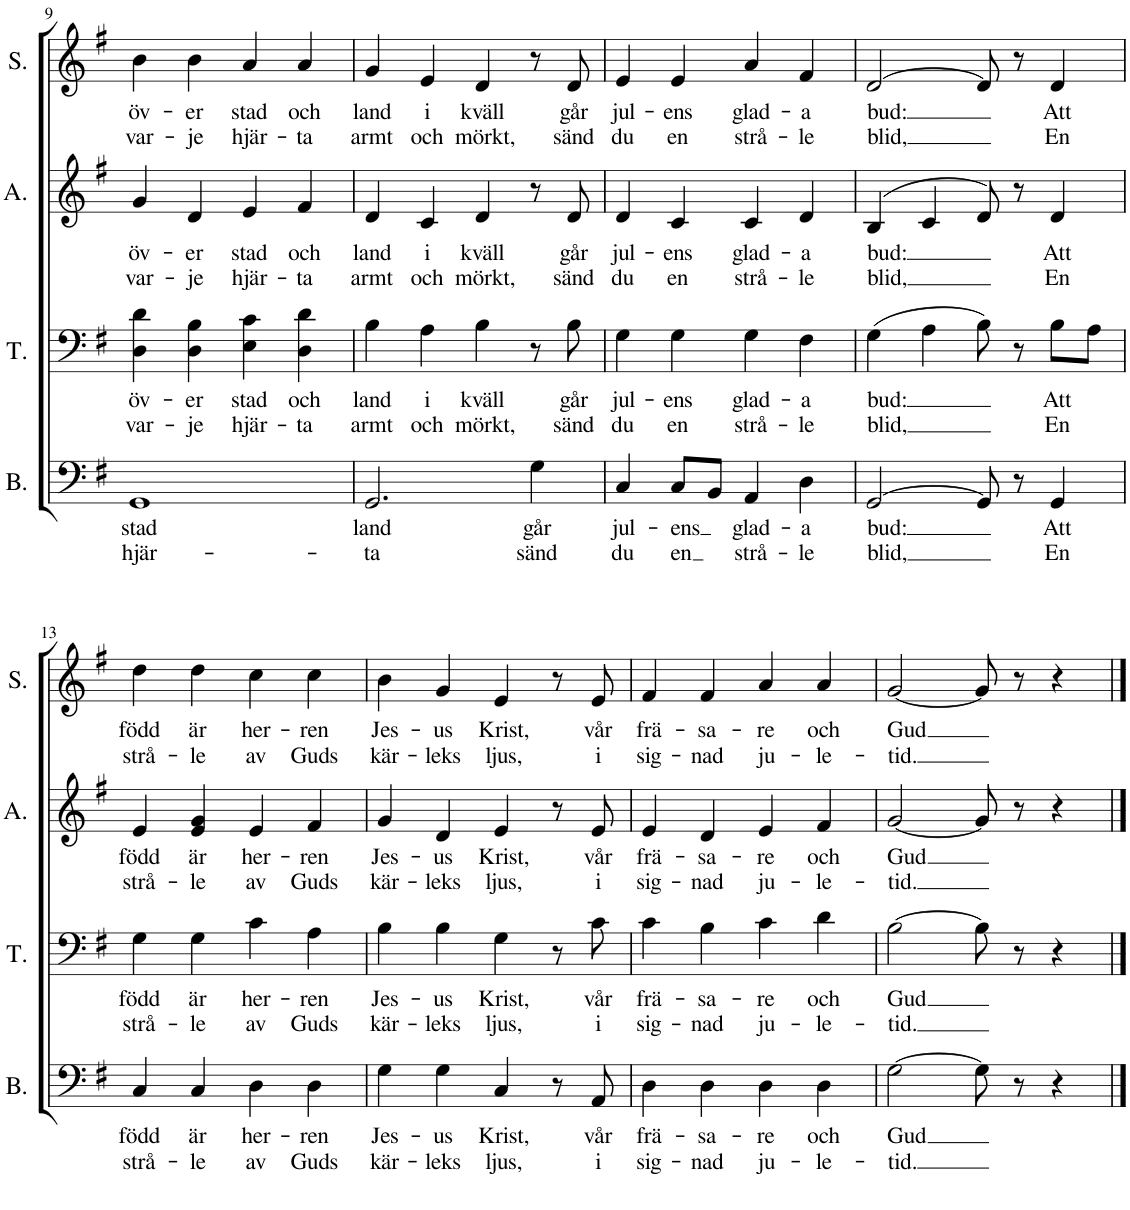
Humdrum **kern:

**kern	**text	**text	**kern	**text	**text	**kern	**text	**text	**kern	**text	**text
*part4	*part4	*part4	*part3	*part3	*part3	*part2	*part2	*part2	*part1	*part1	*part1
*staff4	*staff4	*staff4	*staff3	*staff3	*staff3	*staff2	*staff2	*staff2	*staff1	*staff1	*staff1
*I"Bass	*	*	*I"Tenor	*	*	*I"Alto	*	*	*I"Soprano	*	*
*I'B.	*	*	*I'T.	*	*	*I'A.	*	*	*I'S.	*	*
!!LO:PB:g=z
*clefF4	*	*	*clefF4	*	*	*clefG2	*	*	*clefG2	*	*
*k[f#]	*	*	*k[f#]	*	*	*k[f#]	*	*	*k[f#]	*	*
*M4/4	*	*	*M4/4	*	*	*M4/4	*	*	*M4/4	*	*
=9	=9	=9	=9	=9	=9	=9	=9	=9	=9	=9	=9
!	!LO:LY:b	!LO:LY:b	!	!LO:LY:b	!LO:LY:b	!	!LO:LY:b	!LO:LY:b	!	!LO:LY:b	!LO:LY:b
1GG	stad	hjär-	4D\ 4d\	öv-	var-	4g/	öv-	var-	4b\	öv-	var-
!	!	!	!	!LO:LY:b	!LO:LY:b	!	!LO:LY:b	!LO:LY:b	!	!LO:LY:b	!LO:LY:b
.	.	.	4D\ 4B\	-er	-je	4d/	-er	-je	4b\	-er	-je
!	!	!	!	!LO:LY:b	!LO:LY:b	!	!LO:LY:b	!LO:LY:b	!	!LO:LY:b	!LO:LY:b
.	.	.	4E\ 4c\	stad	hjär-	4e/	stad	hjär-	4a/	stad	hjär-
!	!	!	!	!LO:LY:b	!LO:LY:b	!	!LO:LY:b	!LO:LY:b	!	!LO:LY:b	!LO:LY:b
.	.	.	4D\ 4d\	och	-ta	4f#/	och	-ta	4a/	och	-ta
=10	=10	=10	=10	=10	=10	=10	=10	=10	=10	=10	=10
!	!LO:LY:b	!LO:LY:b	!	!LO:LY:b	!LO:LY:b	!	!LO:LY:b	!LO:LY:b	!	!LO:LY:b	!LO:LY:b
2.GG/	land	-ta	4B\	land	armt	4d/	land	armt	4g/	land	armt
!	!	!	!	!LO:LY:b	!LO:LY:b	!	!LO:LY:b	!LO:LY:b	!	!LO:LY:b	!LO:LY:b
.	.	.	4A\	i	och	4c/	i	och	4e/	i	och
!	!	!	!	!LO:LY:b	!LO:LY:b	!	!LO:LY:b	!LO:LY:b	!	!LO:LY:b	!LO:LY:b
.	.	.	4B\	kväll	mörkt,	4d/	kväll	mörkt,	4d/	kväll	mörkt,
!	!LO:LY:b	!LO:LY:b	!	!	!	!	!	!	!	!	!
4G\	går	sänd	8r	.	.	8r	.	.	8r	.	.
!	!	!	!	!LO:LY:b	!LO:LY:b	!	!LO:LY:b	!LO:LY:b	!	!LO:LY:b	!LO:LY:b
.	.	.	8B\	går	sänd	8d/	går	sänd	8d/	går	sänd
=11	=11	=11	=11	=11	=11	=11	=11	=11	=11	=11	=11
!	!LO:LY:b	!LO:LY:b	!	!LO:LY:b	!LO:LY:b	!	!LO:LY:b	!LO:LY:b	!	!LO:LY:b	!LO:LY:b
4C/	jul-	du	4G\	jul-	du	4d/	jul-	du	4e/	jul-	du
!	!LO:LY:b	!LO:LY:b	!	!LO:LY:b	!LO:LY:b	!	!LO:LY:b	!LO:LY:b	!	!LO:LY:b	!LO:LY:b
8C/L	-ens	en	4G\	-ens	en	4c/	-ens	en	4e/	-ens	en
8BB/J	.	.	.	.	.	.	.	.	.	.	.
!	!LO:LY:b	!LO:LY:b	!	!LO:LY:b	!LO:LY:b	!	!LO:LY:b	!LO:LY:b	!	!LO:LY:b	!LO:LY:b
4AA/	glad-	strå-	4G\	glad-	strå-	4c/	glad-	strå-	4a/	glad-	strå-
!	!LO:LY:b	!LO:LY:b	!	!LO:LY:b	!LO:LY:b	!	!LO:LY:b	!LO:LY:b	!	!LO:LY:b	!LO:LY:b
4D\	-a	-le	4F#\	-a	-le	4d/	-a	-le	4f#/	-a	-le
=12	=12	=12	=12	=12	=12	=12	=12	=12	=12	=12	=12
!	!LO:LY:b	!LO:LY:b	!	!LO:LY:b	!LO:LY:b	!	!LO:LY:b	!LO:LY:b	!	!LO:LY:b	!LO:LY:b
[>2GG/	bud:	blid,	(4G\	bud:	blid,	(>4B/	bud:	blid,	[>2d/	bud:	blid,
.	.	.	4A\	.	.	4c/	.	.	.	.	.
8GG/]	.	.	8B\)	.	.	8d/)	.	.	8d/]	.	.
8r	.	.	8r	.	.	8r	.	.	8r	.	.
!	!LO:LY:b	!LO:LY:b	!	!LO:LY:b	!LO:LY:b	!	!LO:LY:b	!LO:LY:b	!	!LO:LY:b	!LO:LY:b
4GG/	Att	En	8B\L	Att	En	4d/	Att	En	4d/	Att	En
.	.	.	8A\J	.	.	.	.	.	.	.	.
!!LO:LB:g=z
=13	=13	=13	=13	=13	=13	=13	=13	=13	=13	=13	=13
!	!LO:LY:b	!LO:LY:b	!	!LO:LY:b	!LO:LY:b	!	!LO:LY:b	!LO:LY:b	!	!LO:LY:b	!LO:LY:b
4C/	född	strå-	4G\	född	strå-	4e/	född	strå-	4dd\	född	strå-
!	!LO:LY:b	!LO:LY:b	!	!LO:LY:b	!LO:LY:b	!	!LO:LY:b	!LO:LY:b	!	!LO:LY:b	!LO:LY:b
4C/	är	-le	4G\	är	-le	4e/ 4g/	är	-le	4dd\	är	-le
!	!LO:LY:b	!LO:LY:b	!	!LO:LY:b	!LO:LY:b	!	!LO:LY:b	!LO:LY:b	!	!LO:LY:b	!LO:LY:b
4D\	her-	av	4c\	her-	av	4e/	her-	av	4cc\	her-	av
!	!LO:LY:b	!LO:LY:b	!	!LO:LY:b	!LO:LY:b	!	!LO:LY:b	!LO:LY:b	!	!LO:LY:b	!LO:LY:b
4D\	-ren	Guds	4A\	-ren	Guds	4f#/	-ren	Guds	4cc\	-ren	Guds
=14	=14	=14	=14	=14	=14	=14	=14	=14	=14	=14	=14
!	!LO:LY:b	!LO:LY:b	!	!LO:LY:b	!LO:LY:b	!	!LO:LY:b	!LO:LY:b	!	!LO:LY:b	!LO:LY:b
4G\	Jes-	kär-	4B\	Jes-	kär-	4g/	Jes-	kär-	4b\	Jes-	kär-
!	!LO:LY:b	!LO:LY:b	!	!LO:LY:b	!LO:LY:b	!	!LO:LY:b	!LO:LY:b	!	!LO:LY:b	!LO:LY:b
4G\	-us	-leks	4B\	-us	-leks	4d/	-us	-leks	4g/	-us	-leks
!	!LO:LY:b	!LO:LY:b	!	!LO:LY:b	!LO:LY:b	!	!LO:LY:b	!LO:LY:b	!	!LO:LY:b	!LO:LY:b
4C/	Krist,	ljus,	4G\	Krist,	ljus,	4e/	Krist,	ljus,	4e/	Krist,	ljus,
8r	.	.	8r	.	.	8r	.	.	8r	.	.
!	!LO:LY:b	!LO:LY:b	!	!LO:LY:b	!LO:LY:b	!	!LO:LY:b	!LO:LY:b	!	!LO:LY:b	!LO:LY:b
8AA/	vår	i	8c\	vår	i	8e/	vår	i	8e/	vår	i
=15	=15	=15	=15	=15	=15	=15	=15	=15	=15	=15	=15
!	!LO:LY:b	!LO:LY:b	!	!LO:LY:b	!LO:LY:b	!	!LO:LY:b	!LO:LY:b	!	!LO:LY:b	!LO:LY:b
4D\	frä-	sig-	4c\	frä-	sig-	4e/	frä-	sig-	4f#/	frä-	sig-
!	!LO:LY:b	!LO:LY:b	!	!LO:LY:b	!LO:LY:b	!	!LO:LY:b	!LO:LY:b	!	!LO:LY:b	!LO:LY:b
4D\	-sa-	-nad	4B\	-sa-	-nad	4d/	-sa-	-nad	4f#/	-sa-	-nad
!	!LO:LY:b	!LO:LY:b	!	!LO:LY:b	!LO:LY:b	!	!LO:LY:b	!LO:LY:b	!	!LO:LY:b	!LO:LY:b
4D\	-re	ju-	4c\	-re	ju-	4e/	-re	ju-	4a/	-re	ju-
!	!LO:LY:b	!LO:LY:b	!	!LO:LY:b	!LO:LY:b	!	!LO:LY:b	!LO:LY:b	!	!LO:LY:b	!LO:LY:b
4D\	och	-le-	4d\	och	-le-	4f#/	och	-le-	4a/	och	-le-
=16	=16	=16	=16	=16	=16	=16	=16	=16	=16	=16	=16
!	!LO:LY:b	!LO:LY:b	!	!LO:LY:b	!LO:LY:b	!	!LO:LY:b	!LO:LY:b	!	!LO:LY:b	!LO:LY:b
[2G\	Gud	-tid.	[2B\	Gud	-tid.	[2g/	Gud	-tid.	[2g/	Gud	-tid.
8G\]	.	.	8B\]	.	.	8g/]	.	.	8g/]	.	.
8r	.	.	8r	.	.	8r	.	.	8r	.	.
4r	.	.	4r	.	.	4r	.	.	4r	.	.
==	==	==	==	==	==	==	==	==	==	==	==
*-	*-	*-	*-	*-	*-	*-	*-	*-	*-	*-	*-
